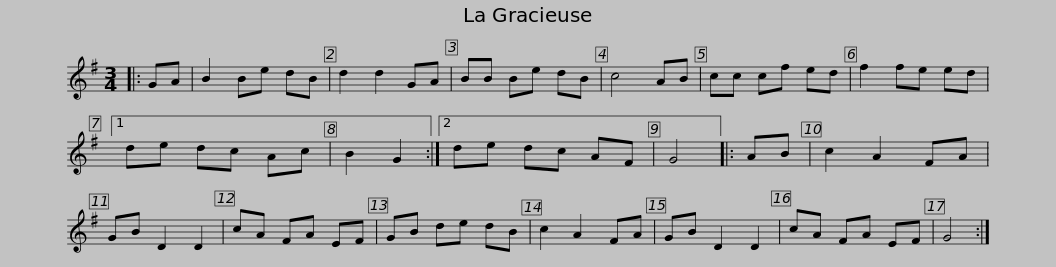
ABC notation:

X:1
L:1/8
M:3/4
I:linebreak $
K:G
V:1 treble
V:1
|: GA | B2 Be dB | d2 d2 GA | BB Be dB | c4 AB | %5
 cc cf ed | f2 fe ed |1 de dc Ac | B2 G2 :|2$ de dc AF | %10
 G4 |: AB | c2 A2 FA | GB D2 D2 | cA FA EF | %15
 GB de dB | c2 A2 FA | GB D2 D2 | cA FA EF |$ G4 :| %20
